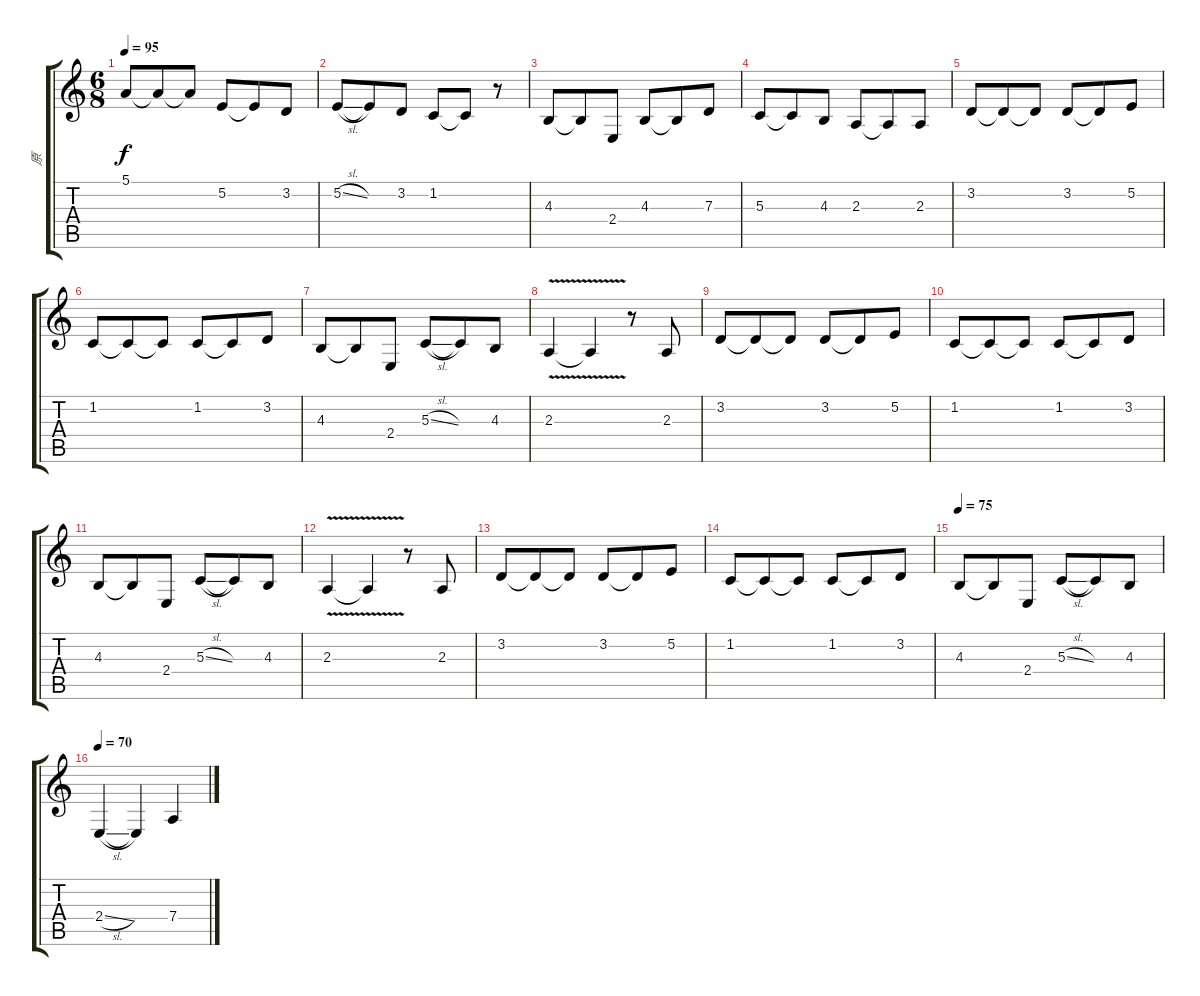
\track ("原" "原") {instrument violin}
\staff {score tabs}
\tuning (E4 B3 G3 D3 A2 E2) {hide}
\ts (6 8)
\tempo 95
\clef g2
\ks c
5.1.8{dy f} 5.1{t}.8 5.1{t}.8 5.2.8 5.2{t}.8 3.2.8 |
5.2{sl}.8 5.2{t}.8 3.2.8 1.2.8 1.2{t}.8 r.8 |
4.3.8 4.3{t}.8 2.4.8 4.3.8 4.3{t}.8 7.3.8 |
5.3.8 5.3{t}.8 4.3.8 2.3.8 2.3{t}.8 2.3.8 |
3.2.8 3.2{t}.8 3.2{t}.8 3.2.8 3.2{t}.8 5.2.8 |
1.2.8 1.2{t}.8 1.2{t}.8 1.2.8 1.2{t}.8 3.2.8 |
4.3.8 4.3{t}.8 2.4.8 5.3{sl}.8 5.3{t}.8 4.3.8 |
2.3{v}.4 2.3{t}.4 r.8 2.3.8 |
3.2.8 3.2{t}.8 3.2{t}.8 3.2.8 3.2{t}.8 5.2.8 |
1.2.8 1.2{t}.8 1.2{t}.8 1.2.8 1.2{t}.8 3.2.8 |
4.3.8 4.3{t}.8 2.4.8 5.3{sl}.8 5.3{t}.8 4.3.8 |
2.3{v}.4 2.3{t}.4 r.8 2.3.8 |
3.2.8 3.2{t}.8 3.2{t}.8 3.2.8 3.2{t}.8 5.2.8 |
1.2.8 1.2{t}.8 1.2{t}.8 1.2.8 1.2{t}.8 3.2.8 |
\tempo 75
4.3.8 4.3{t}.8 2.4.8 5.3{sl}.8 5.3{t}.8 4.3.8 |
\tempo 70
2.4{sl}.4{txt ""} 2.4{t}.4 7.4.4
